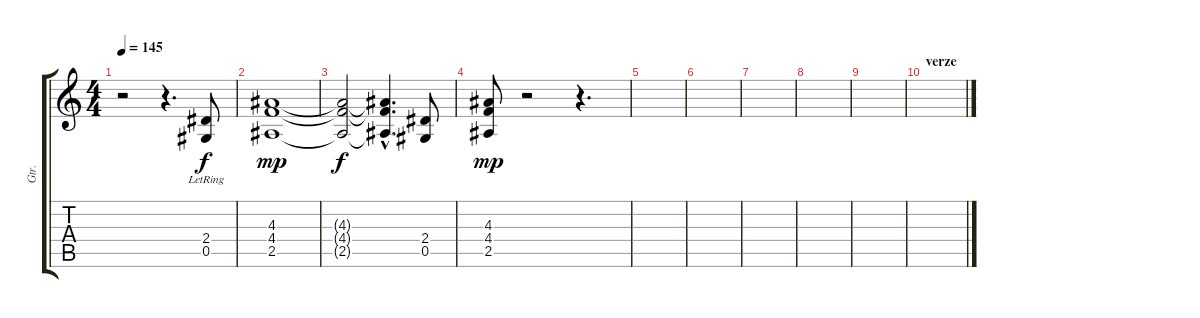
\track ("Gtr." "Gtr.") {instrument overdrivenguitar}
\staff {score tabs}
\tuning (Eb4 Bb3 Gb3 Db3 Ab2 Eb2) {hide}
\ts (4 4)
\tempo 145
\clef g2
\ks c
r.2{dy f instrument overdrivenguitar} r.4{d} (2.4 0.5{lr}).8 |
(4.3 4.4 2.5).1{dy mp} |
(4.3{t} 4.4{t} 2.5{t}).2{dy f} (4.3{hac t} 4.4{hac t} 2.5{hac t}).4{d} (2.4 0.5).8 |
(4.3 4.4 2.5).8{dy mp} r.2 r.4{d} |
|
|
|
|
|
\section ("" "verze")
